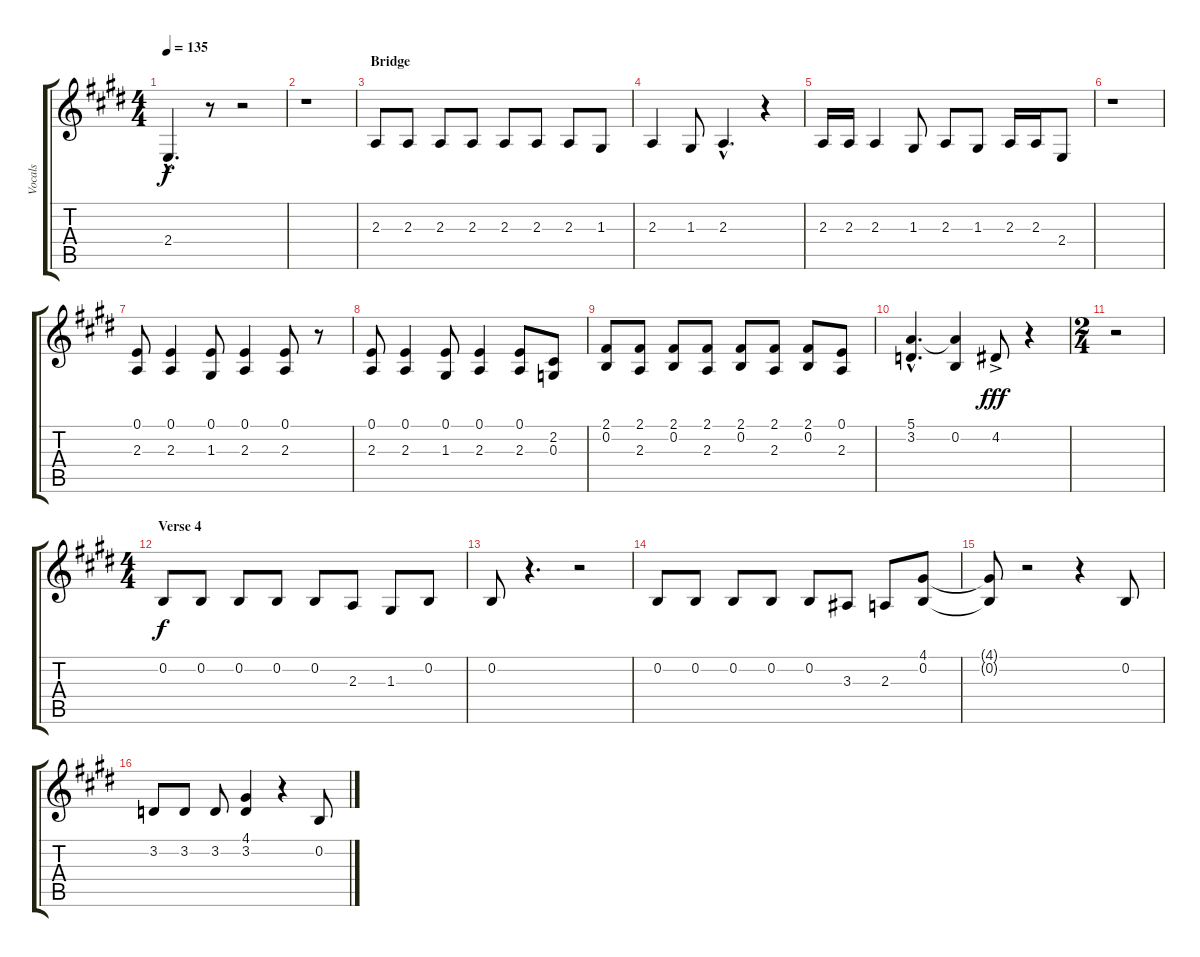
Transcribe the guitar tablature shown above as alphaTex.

\track ("Vocals" "Vocals") {instrument electricpiano1}
\staff {score tabs}
\tuning (E4 B3 G3 D3 A2 E2) {hide}
\ts (4 4)
\tempo 135
\clef g2
\ks e
2.4{hac}.4{d dy f} r.8 r.2 |
r.1 |
\section ("" "Bridge")
2.3.8 2.3.8 2.3.8 2.3.8 2.3.8 2.3.8 2.3.8 1.3.8 |
2.3.4 1.3.8 2.3{hac}.4{d} r.4 |
2.3.16 2.3.16 2.3.4 1.3.8 2.3.8 1.3.8 2.3.16 2.3.16 2.4.8 |
r.1 |
(0.1 2.3).8 (0.1 2.3).4 (0.1 1.3).8 (0.1 2.3).4 (0.1 2.3).8 r.8 |
(0.1 2.3).8 (0.1 2.3).4 (0.1 1.3).8 (0.1 2.3).4 (0.1 2.3).8 (2.2 0.3).8 |
(2.1 0.2).8 (2.1 2.3).8 (2.1 0.2).8 (2.1 2.3).8 (2.1 0.2).8 (2.1 2.3).8 (2.1 0.2).8 (0.1 2.3).8 |
(5.1{hac} 3.2{hac}).4{d} (5.1{t} 0.2).4 4.2{ac}.8{dy fff} r.4 |
\ts (2 4)
r.2 |
\ts (4 4)
\section ("" "Verse 4")
0.2.8{dy f} 0.2.8 0.2.8 0.2.8 0.2.8 2.3.8 1.3.8 0.2.8 |
0.2.8 r.4{d} r.2 |
0.2.8 0.2.8 0.2.8 0.2.8 0.2.8 3.3.8 2.3.8 (4.1 0.2).8 |
(4.1{t} 0.2{t}).8 r.2 r.4 0.2.8 |
3.2.8 3.2.8 3.2.8 (4.1 3.2).4 r.4 0.2.8
